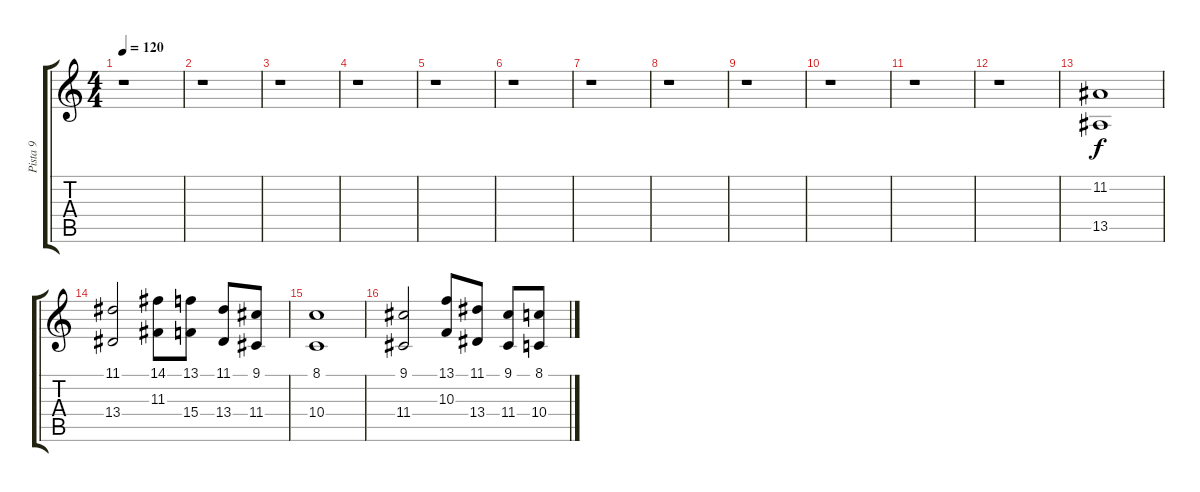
\track ("Pista 9" "Pista 9") {instrument stringensemble1}
\staff {score tabs}
\tuning (E4 B3 G3 D3 A2 E2) {hide}
\ts (4 4)
\tempo 120
\clef g2
\ks c
r.1{dy f} |
r.1 |
r.1 |
r.1 |
r.1 |
r.1 |
r.1 |
r.1 |
r.1 |
r.1 |
r.1 |
r.1 |
(11.2 13.5).1 |
(11.1 13.4).2 (14.1 11.3).8 (13.1 15.4).8 (11.1 13.4).8 (9.1 11.4).8 |
(8.1 10.4).1 |
(9.1 11.4).2 (13.1 10.3).8 (11.1 13.4).8 (9.1 11.4).8 (8.1 10.4).8
